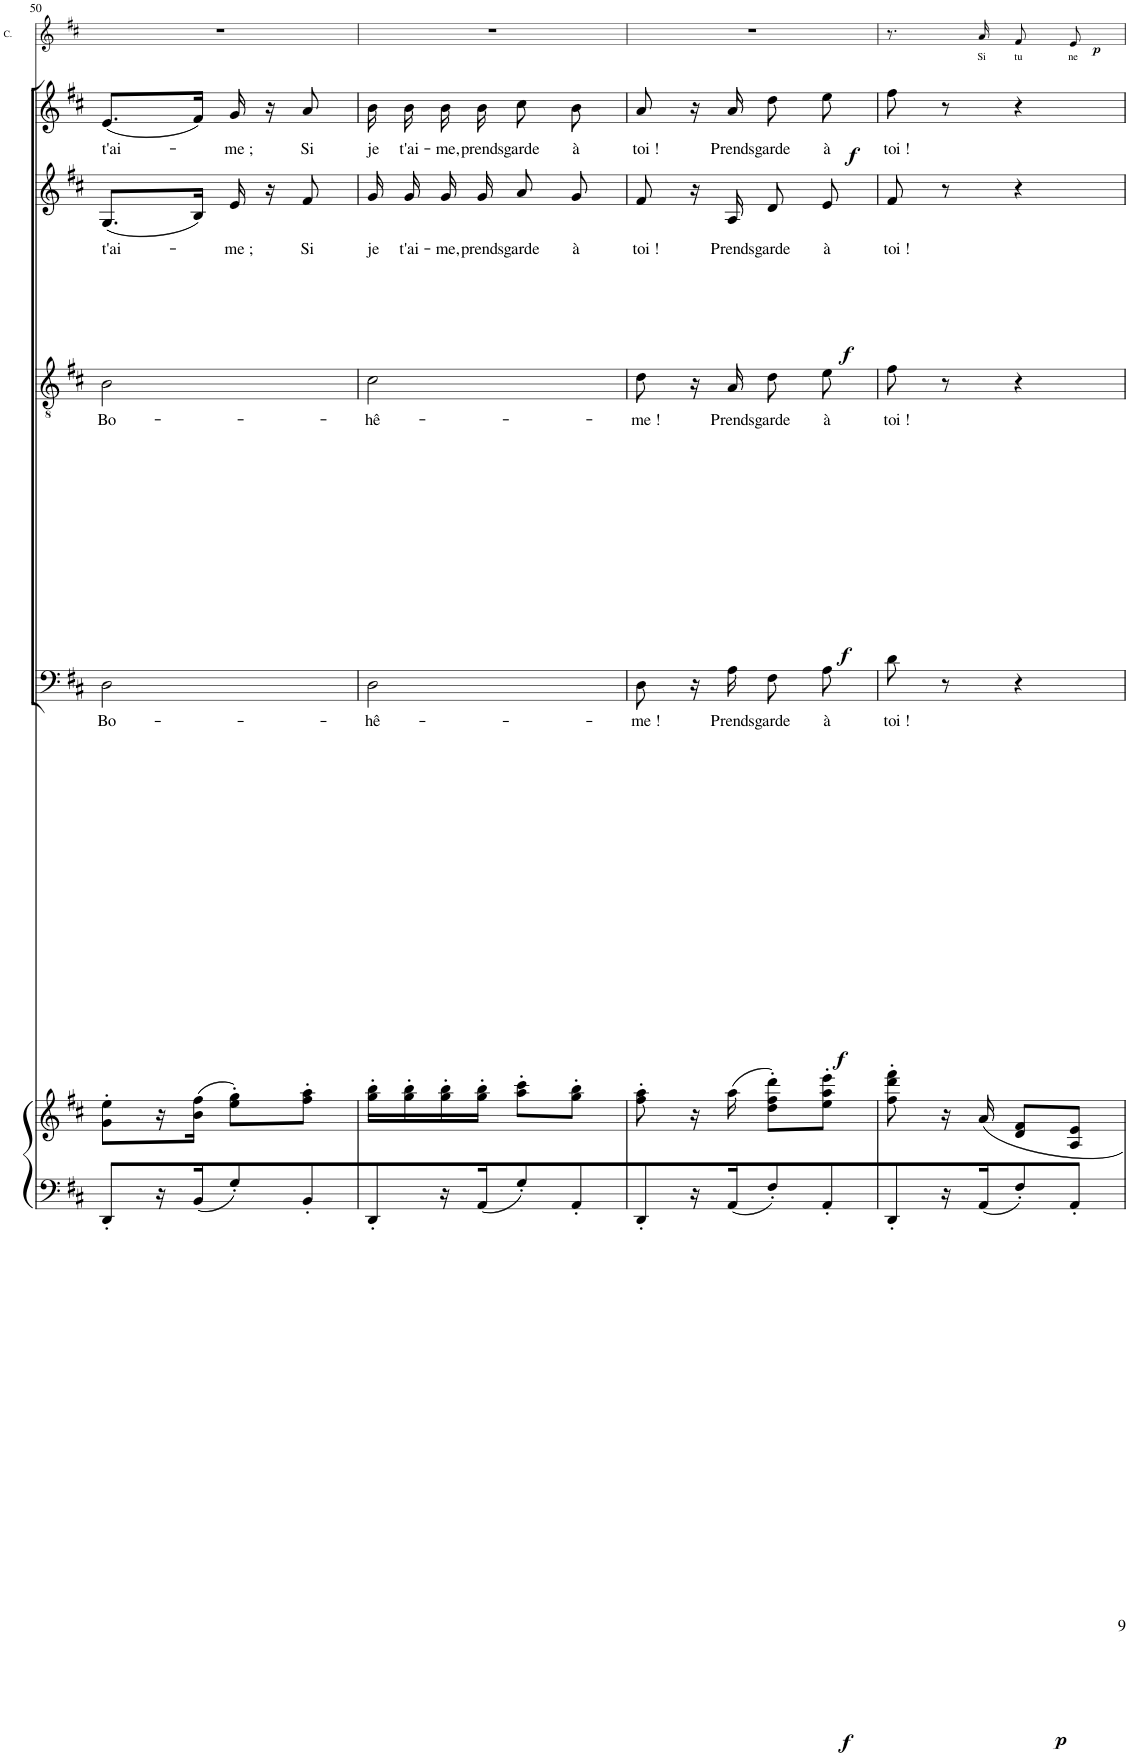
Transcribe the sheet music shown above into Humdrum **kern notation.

**kern	**kern	**dynam	**kern	**text	**dynam	**kern	**text	**dynam	**kern	**text	**dynam	**kern	**text	**dynam	**kern	**text	**dynam
*part6	*part6	*part6	*part5	*part5	*part5	*part4	*part4	*part4	*part3	*part3	*part3	*part2	*part2	*part2	*part1	*part1	*part1
*staff7	*staff6	*staff6/7	*staff5	*staff5	*staff5	*staff4	*staff4	*staff4	*staff3	*staff3	*staff3	*staff2	*staff2	*staff2	*staff1	*staff1	*staff1
*I"Piano	*	*	*I"BASSES Hommes  du peuple	*	*	*I"TENORS Jeunes gens	*	*	*I"ALTI Cigarières	*	*	*I"SOPRANI Cigarières	*	*	*I"CARMEN	*	*
*I'Pno	*	*	*	*	*	*	*	*	*	*	*	*	*	*	*I'C.	*	*
!!LO:PB:g=z
*clefF4	*clefG2	*	*clefF4	*	*	*clefGv2	*	*	*clefG2	*	*	*clefG2	*	*	*clefG2	*	*
*k[f#c#]	*k[f#c#]	*	*k[f#c#]	*	*	*k[f#c#]	*	*	*k[f#c#]	*	*	*k[f#c#]	*	*	*k[f#c#]	*	*
*M2/4	*M2/4	*	*M2/4	*	*	*M2/4	*	*	*M2/4	*	*	*M2/4	*	*	*M2/4	*	*
=50	=50	=50	=50	=50	=50	=50	=50	=50	=50	=50	=50	=50	=50	=50	=50	=50	=50
!	!	!	!	!LO:LY:b	!	!	!LO:LY:b	!	!	!LO:LY:b	!	!	!LO:LY:b	!	!	!	!
8DD'/L	8g\' 8ee\'L	.	2D\	Bo-	.	2B\	Bo-	.	(8.G/L	t'ai-	.	(8.e/L	t'ai-	.	2r	.	.
16r	16r	.	.	.	.	.	.	.	.	.	.	.	.	.	.	.	.
16BB/J	(16b\ 16ff#\JJ	.	.	.	.	.	.	.	16B/Jk)	.	.	16f#/Jk)	.	.	.	.	.
!	!	!	!	!	!	!	!	!	!	!LO:LY:b	!	!	!LO:LY:b	!	!	!	!
8G'/	8ee\' 8gg\'L)	.	.	.	.	.	.	.	16e/	-me ;	.	16g/	-me ;	.	.	.	.
.	.	.	.	.	.	.	.	.	16r	.	.	16r	.	.	.	.	.
!	!	!	!	!	!	!	!	!	!	!LO:LY:b	!	!	!LO:LY:b	!	!	!	!
8BB'/	8ff#\' 8aa\'J	.	.	.	.	.	.	.	8f#/	Si	.	8a/	Si	.	.	.	.
=51	=51	=51	=51	=51	=51	=51	=51	=51	=51	=51	=51	=51	=51	=51	=51	=51	=51
!	!	!	!	!LO:LY:b	!	!	!LO:LY:b	!	!	!LO:LY:b	!	!	!LO:LY:b	!	!	!	!
8DD'/	16gg\' 16bb\'LL	.	2D\	-hê-	.	2c#\	-hê-	.	16g/	je	.	16b\	je	.	2r	.	.
!	!	!	!	!	!	!	!	!	!	!LO:LY:b	!	!	!LO:LY:b	!	!	!	!
.	16gg\' 16bb\'	.	.	.	.	.	.	.	16g/	t'ai-	.	16b\	t'ai-	.	.	.	.
!	!	!	!	!	!	!	!	!	!	!LO:LY:b	!	!	!LO:LY:b	!	!	!	!
16r	16gg\' 16bb\'	.	.	.	.	.	.	.	16g/	-me,	.	16b\	-me,	.	.	.	.
!	!	!	!	!	!	!	!	!	!	!LO:LY:b	!	!	!LO:LY:b	!	!	!	!
16AA/J	16gg\' 16bb\'JJ	.	.	.	.	.	.	.	16g/	prends	.	16b\	prends	.	.	.	.
!	!	!	!	!	!	!	!	!	!	!LO:LY:b	!	!	!LO:LY:b	!	!	!	!
8G'/	8aa\' 8ccc#\'L	.	.	.	.	.	.	.	8a/	garde	.	8cc#\	garde	.	.	.	.
!	!	!	!	!	!	!	!	!	!	!LO:LY:b	!	!	!LO:LY:b	!	!	!	!
8AA'/	8gg\' 8bb\'J	.	.	.	.	.	.	.	8g/	à	.	8b\	à	.	.	.	.
=52	=52	=52	=52	=52	=52	=52	=52	=52	=52	=52	=52	=52	=52	=52	=52	=52	=52
!	!	!	!	!LO:LY:b	!	!	!LO:LY:b	!	!	!LO:LY:b	!	!	!LO:LY:b	!	!	!	!
8DD'/	8ff#\' 8aa\'	.	8D\	-me !	.	8d\	-me !	.	8f#/	toi !	.	8a/	toi !	.	2r	.	.
16r	16r	.	16r	.	.	16r	.	.	16r	.	.	16r	.	.	.	.	.
!	!	!LO:DY:b=2	!	!LO:LY:b	!LO:DY:b	!	!LO:LY:b	!LO:DY:b	!	!LO:LY:b	!LO:DY:b	!	!LO:LY:b	!LO:DY:b	!	!	!
16AA/J	(16aa\	f	16A\	Prends	f	16A/	Prends	f	16A/	Prends	f	16a/	Prends	f	.	.	.
!	!	!	!	!LO:LY:b	!	!	!LO:LY:b	!	!	!LO:LY:b	!	!	!LO:LY:b	!	!	!	!
8F#'/	8dd\' 8ff#\' 8ddd\'L)	.	8F#\L	garde	.	8d\L	garde	.	8d/	garde	.	8dd\	garde	.	.	.	.
!	!	!	!	!LO:LY:b	!	!	!LO:LY:b	!	!	!LO:LY:b	!	!	!LO:LY:b	!	!	!	!
8AA'/	8ee\' 8aa\' 8eee\'J	.	8A\J	à	.	8e\J	à	.	8e/	à	.	8ee\	à	.	.	.	.
=53	=53	=53	=53	=53	=53	=53	=53	=53	=53	=53	=53	=53	=53	=53	=53	=53	=53
!	!	!	!	!LO:LY:b	!	!	!LO:LY:b	!	!	!LO:LY:b	!	!	!LO:LY:b	!	!	!	!
8DD'/	8ff#\' 8ddd\' 8fff#\'	.	8d\	toi !	.	8f#\	toi !	.	8f#/	toi !	.	8ff#\	toi !	.	8.r	.	.
16r	16r	.	8r	.	.	8r	.	.	8r	.	.	8r	.	.	.	.	.
!	!	!LO:DY:b=2	!	!	!	!	!	!	!	!	!	!	!	!	!	!LO:LY:b	!LO:DY:b
16AA/J	16a/	p	.	.	.	.	.	.	.	.	.	.	.	.	16a/	Si	p
!	!	!	!	!	!	!	!	!	!	!	!	!	!	!	!	!LO:LY:b	!
8F#'/	8d/ 8f#/L	.	4r	.	.	4r	.	.	4r	.	.	4r	.	.	8f#/L	tu	.
!	!	!	!	!	!	!	!	!	!	!	!	!	!	!	!	!LO:LY:b	!
8AA'/J	8A/ 8e/J	.	.	.	.	.	.	.	.	.	.	.	.	.	8e/J	ne	.
=	=	=	=	=	=	=	=	=	=	=	=	=	=	=	=	=	=
*-	*-	*-	*-	*-	*-	*-	*-	*-	*-	*-	*-	*-	*-	*-	*-	*-	*-
